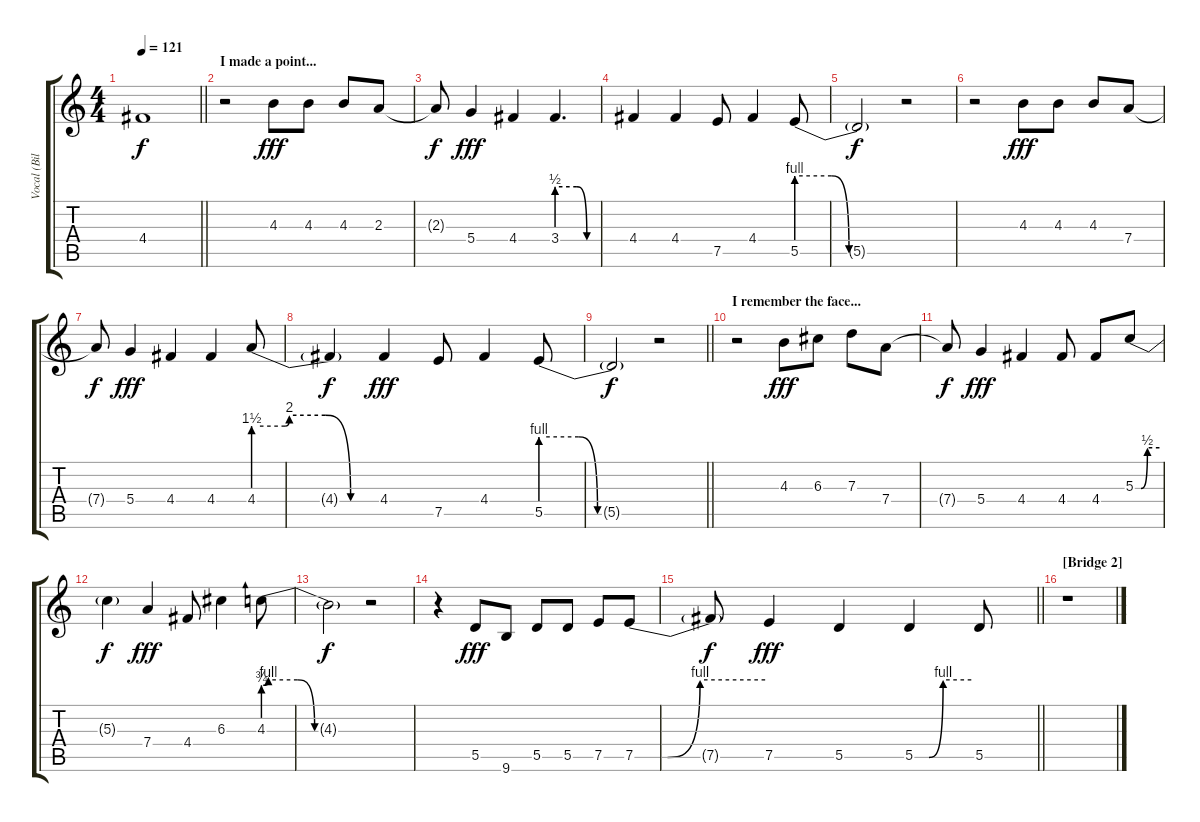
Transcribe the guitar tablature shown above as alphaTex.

\track ("Vocal (Billie Joe)" "Vocal (Bil") {instrument acousticguitarsteel}
\staff {score tabs}
\tuning (E4 B3 G3 D3 A2 D2) {hide}
\ts (4 4)
\tempo 121
\clef g2
\barLineRight lightlight
\ks c
4.4{t}.1{dy f} |
\section ("" "I made a point...")
r.2 4.3.8{dy fff} 4.3.8 4.3.8 2.3.8 |
2.3{t}.8{dy f} 5.4.4{dy fff} 4.4.4 3.4{be (custom 0 2 30 2 45 0 60 0)}.4{d} |
4.4.4 4.4.4 7.5.8 4.4.4 5.5{be (custom 0 4 20 4 30 0 60 0)}.8 |
5.5{t}.2{dy f} r.2 |
r.2 4.3.8{dy fff} 4.3.8 4.3.8 7.4.8 |
7.4{t}.8{dy f} 5.4.4{dy fff} 4.4.4 4.4.4 4.4{be (custom 0 6 15 6 17 8 34 8 46 0 60 0)}.8 |
4.4{t}.4{dy f} 4.4.4{dy fff} 7.5.8 4.4.4 5.5{be (custom 0 4 20 4 30 0 60 0)}.8 |
\barLineRight lightlight
5.5{t}.2{dy f} r.2 |
\section ("" "I remember the face...")
r.2 4.3.8{dy fff} 6.3.8 7.3.8 7.4.8 |
7.4{t}.8{dy f} 5.4.4{dy fff} 4.4.4 4.4.8 4.4.8 5.3{be (custom 0 0 14 0 30 2 60 2)}.8 |
5.3{t}.4{dy f} 7.4.4{dy fff} 4.4.8 6.3.4 4.3{be (custom 0 3 3 4 20 4 30 0 60 0)}.8 |
4.3{t}.2{dy f} r.2 |
r.4 5.5.8{dy fff} 9.6.8 5.5.8 5.5.8 7.5.8 7.5{be (custom 0 0 15 0 30 4 60 4)}.8 |
\barLineRight lightlight
7.5{t}.8{dy f} 7.5.4{dy fff} 5.5.4 5.5{be (custom 0 0 15 0 30 4 60 4)}.4 5.5.8 |
\section ("" "[Bridge 2]")
r.1
